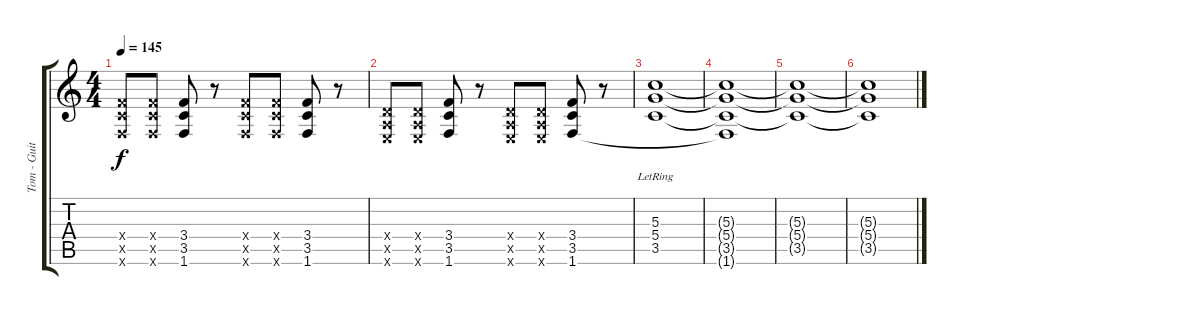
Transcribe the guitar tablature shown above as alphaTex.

\track ("Tom - Guitar 2" "Tom - Guit") {instrument distortionguitar}
\staff {score tabs}
\tuning (E4 B3 G3 D3 A2 E2) {hide}
\ts (4 4)
\tempo 145
\clef g2
\ks c
(3.4{x} 3.5{x} 1.6{x}).8{dy f} (3.4{x} 3.5{x} 1.6{x}).8 (3.4 3.5 1.6).8 r.8 (3.4{x} 3.5{x} 1.6{x}).8 (3.4{x} 3.5{x} 1.6{x}).8 (3.4 3.5 1.6).8 r.8 |
(0.4{x} 0.5{x} 0.6{x}).8 (0.4{x} 0.5{x} 0.6{x}).8 (3.4 3.5 1.6).8 r.8 (0.4{x} 0.5{x} 0.6{x}).8 (0.4{x} 0.5{x} 0.6{x}).8 (3.4 3.5 1.6).8 r.8 |
(5.3{lr} 5.4{lr} 3.5{lr}).1 |
(5.3{t} 5.4{t} 3.5{t} 1.6{t}).1 |
(5.3{t} 5.4{t} 3.5{t}).1 |
(5.3{t} 5.4{t} 3.5{t}).1
